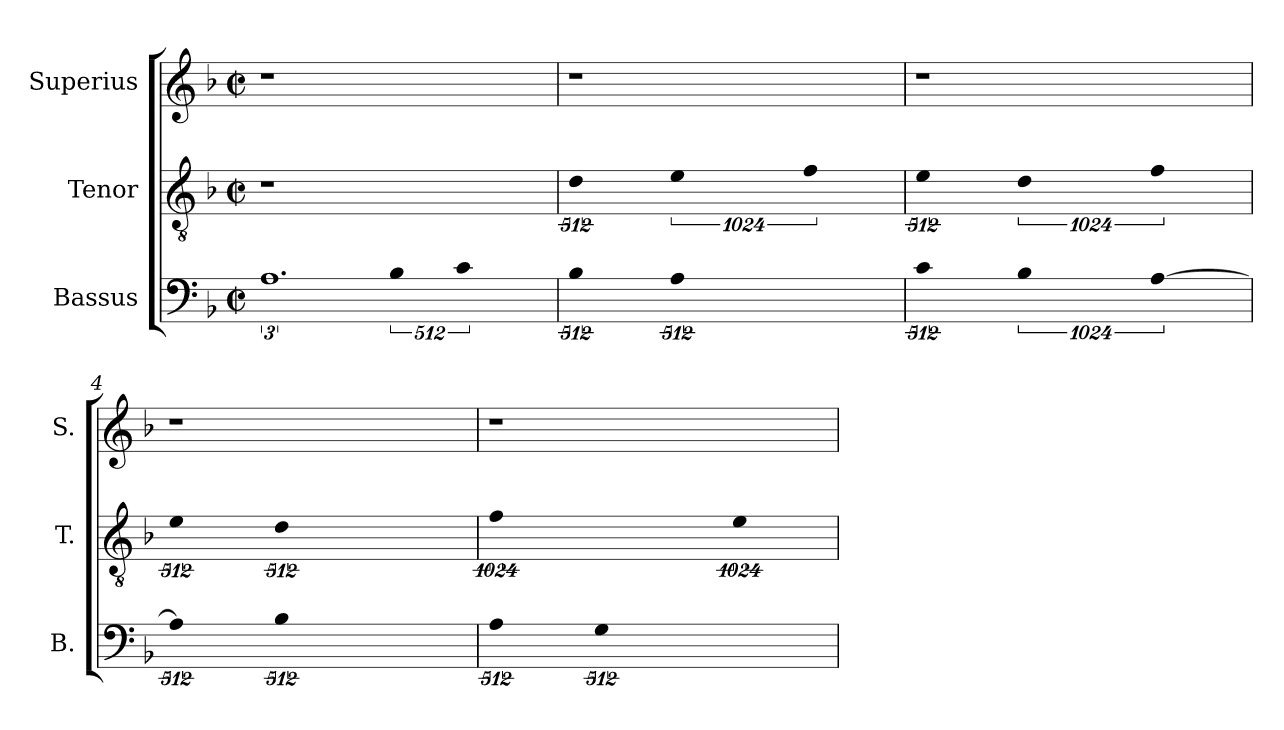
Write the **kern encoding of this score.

**kern	**kern	**kern
*part3	*part2	*part1
*staff3	*staff2	*staff1
*I"Bassus	*I"Tenor	*I"Superius
*I'B.	*I'T.	*I'S.
!!LO:PB:g=z
*clefF4	*clefGv2	*clefG2
*	*ITrd7c12	*
*k[b-]	*k[b-]	*k[b-]
*F:	*F:	*F:
*M2/2	*M2/2	*M2/2
*met(c|)	*met(c|)	*met(c|)
=1	=1	=1
!	!LO:N:vis=1	!LO:N:vis=1
3%2.Ai	1r	1r
!LO:N:vis=2	!	!
1024%341B-i\	1ryy	1ryy
!LO:N:vis=1	!	!
1024%683ci	.	.
=2	=2	=2
!LO:N:vis=1	!LO:N:vis=1	!LO:N:vis=1
512%341B-i	512%341Di	1r
!LO:N:vis=0	!LO:N:vis=1	!
512%683Ai	1024%683Ei	.
.	.	1ryy
!	!LO:N:vis=1	!
.	1024%683Fi	.
=3	=3	=3
!LO:N:vis=1	!LO:N:vis=1	!LO:N:vis=1
512%341ci	512%341Ei	1r
!LO:N:vis=1	!LO:N:vis=1	!
1024%683B-i	1024%683Di	.
.	.	1ryy
!LO:N:vis=1	!LO:N:vis=1	!
[>1024%683Ai	1024%683Fi	.
=4	=4	=4
!LO:N:vis=1	!LO:N:vis=1	!LO:N:vis=1
512%341Ai]	512%341Ei	1r
!LO:N:vis=0	!LO:N:vis=0	!
512%683B-i	512%683Di	.
.	.	1ryy
=5	=5	=5
!LO:N:vis=1	!LO:N:vis=0	!LO:N:vis=1
512%341Ai	1024%1365Fi	1r
!LO:N:vis=0	!	!
512%683Gi	.	.
.	.	1ryy
!	!LO:N:vis=1	!
.	1024%683Ei	.
=	=	=
*-	*-	*-
